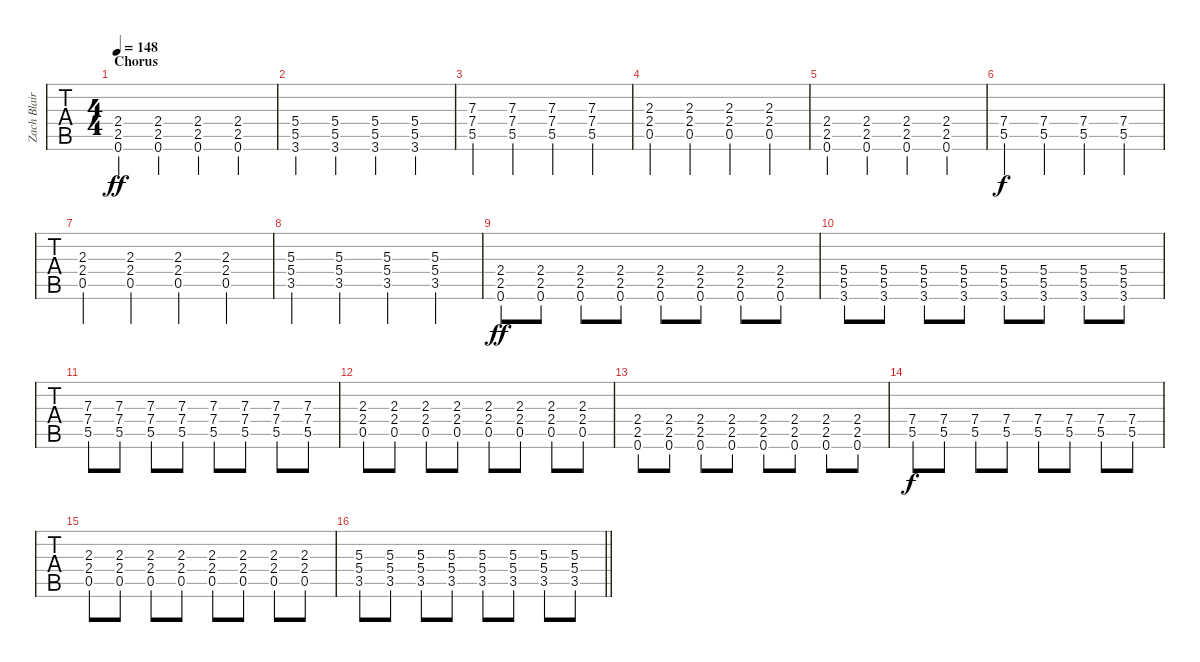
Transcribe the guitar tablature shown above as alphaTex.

\track ("Zach Blair - Guitar One" "Zach Blair") {instrument distortionguitar}
\staff {tabs}
\tuning (Eb4 Bb3 Gb3 Db3 Ab2 Eb2) {hide}
\ts (4 4)
\section ("" "Chorus")
\tempo 148
\clef g2
\ks db
(2.4 2.5 0.6).4{dy ff} (2.4 2.5 0.6).4 (2.4 2.5 0.6).4 (2.4 2.5 0.6).4 |
(5.4 5.5 3.6).4 (5.4 5.5 3.6).4 (5.4 5.5 3.6).4 (5.4 5.5 3.6).4 |
(7.3 7.4 5.5).4 (7.3 7.4 5.5).4 (7.3 7.4 5.5).4 (7.3 7.4 5.5).4 |
(2.3 2.4 0.5).4 (2.3 2.4 0.5).4 (2.3 2.4 0.5).4 (2.3 2.4 0.5).4 |
(2.4 2.5 0.6).4 (2.4 2.5 0.6).4 (2.4 2.5 0.6).4 (2.4 2.5 0.6).4 |
(7.4 5.5).4{dy f} (7.4 5.5).4 (7.4 5.5).4 (7.4 5.5).4 |
(2.3 2.4 0.5).4 (2.3 2.4 0.5).4 (2.3 2.4 0.5).4 (2.3 2.4 0.5).4 |
(5.3 5.4 3.5).4 (5.3 5.4 3.5).4 (5.3 5.4 3.5).4 (5.3 5.4 3.5).4 |
(2.4 2.5 0.6).8{dy ff} (2.4 2.5 0.6).8 (2.4 2.5 0.6).8 (2.4 2.5 0.6).8 (2.4 2.5 0.6).8 (2.4 2.5 0.6).8 (2.4 2.5 0.6).8 (2.4 2.5 0.6).8 |
(5.4 5.5 3.6).8 (5.4 5.5 3.6).8 (5.4 5.5 3.6).8 (5.4 5.5 3.6).8 (5.4 5.5 3.6).8 (5.4 5.5 3.6).8 (5.4 5.5 3.6).8 (5.4 5.5 3.6).8 |
(7.3 7.4 5.5).8 (7.3 7.4 5.5).8 (7.3 7.4 5.5).8 (7.3 7.4 5.5).8 (7.3 7.4 5.5).8 (7.3 7.4 5.5).8 (7.3 7.4 5.5).8 (7.3 7.4 5.5).8 |
(2.3 2.4 0.5).8 (2.3 2.4 0.5).8 (2.3 2.4 0.5).8 (2.3 2.4 0.5).8 (2.3 2.4 0.5).8 (2.3 2.4 0.5).8 (2.3 2.4 0.5).8 (2.3 2.4 0.5).8 |
(2.4 2.5 0.6).8 (2.4 2.5 0.6).8 (2.4 2.5 0.6).8 (2.4 2.5 0.6).8 (2.4 2.5 0.6).8 (2.4 2.5 0.6).8 (2.4 2.5 0.6).8 (2.4 2.5 0.6).8 |
(7.4 5.5).8{dy f} (7.4 5.5).8 (7.4 5.5).8 (7.4 5.5).8 (7.4 5.5).8 (7.4 5.5).8 (7.4 5.5).8 (7.4 5.5).8 |
(2.3 2.4 0.5).8 (2.3 2.4 0.5).8 (2.3 2.4 0.5).8 (2.3 2.4 0.5).8 (2.3 2.4 0.5).8 (2.3 2.4 0.5).8 (2.3 2.4 0.5).8 (2.3 2.4 0.5).8 |
\barLineRight lightlight
(5.3 5.4 3.5).8 (5.3 5.4 3.5).8 (5.3 5.4 3.5).8 (5.3 5.4 3.5).8 (5.3 5.4 3.5).8 (5.3 5.4 3.5).8 (5.3 5.4 3.5).8 (5.3 5.4 3.5).8
